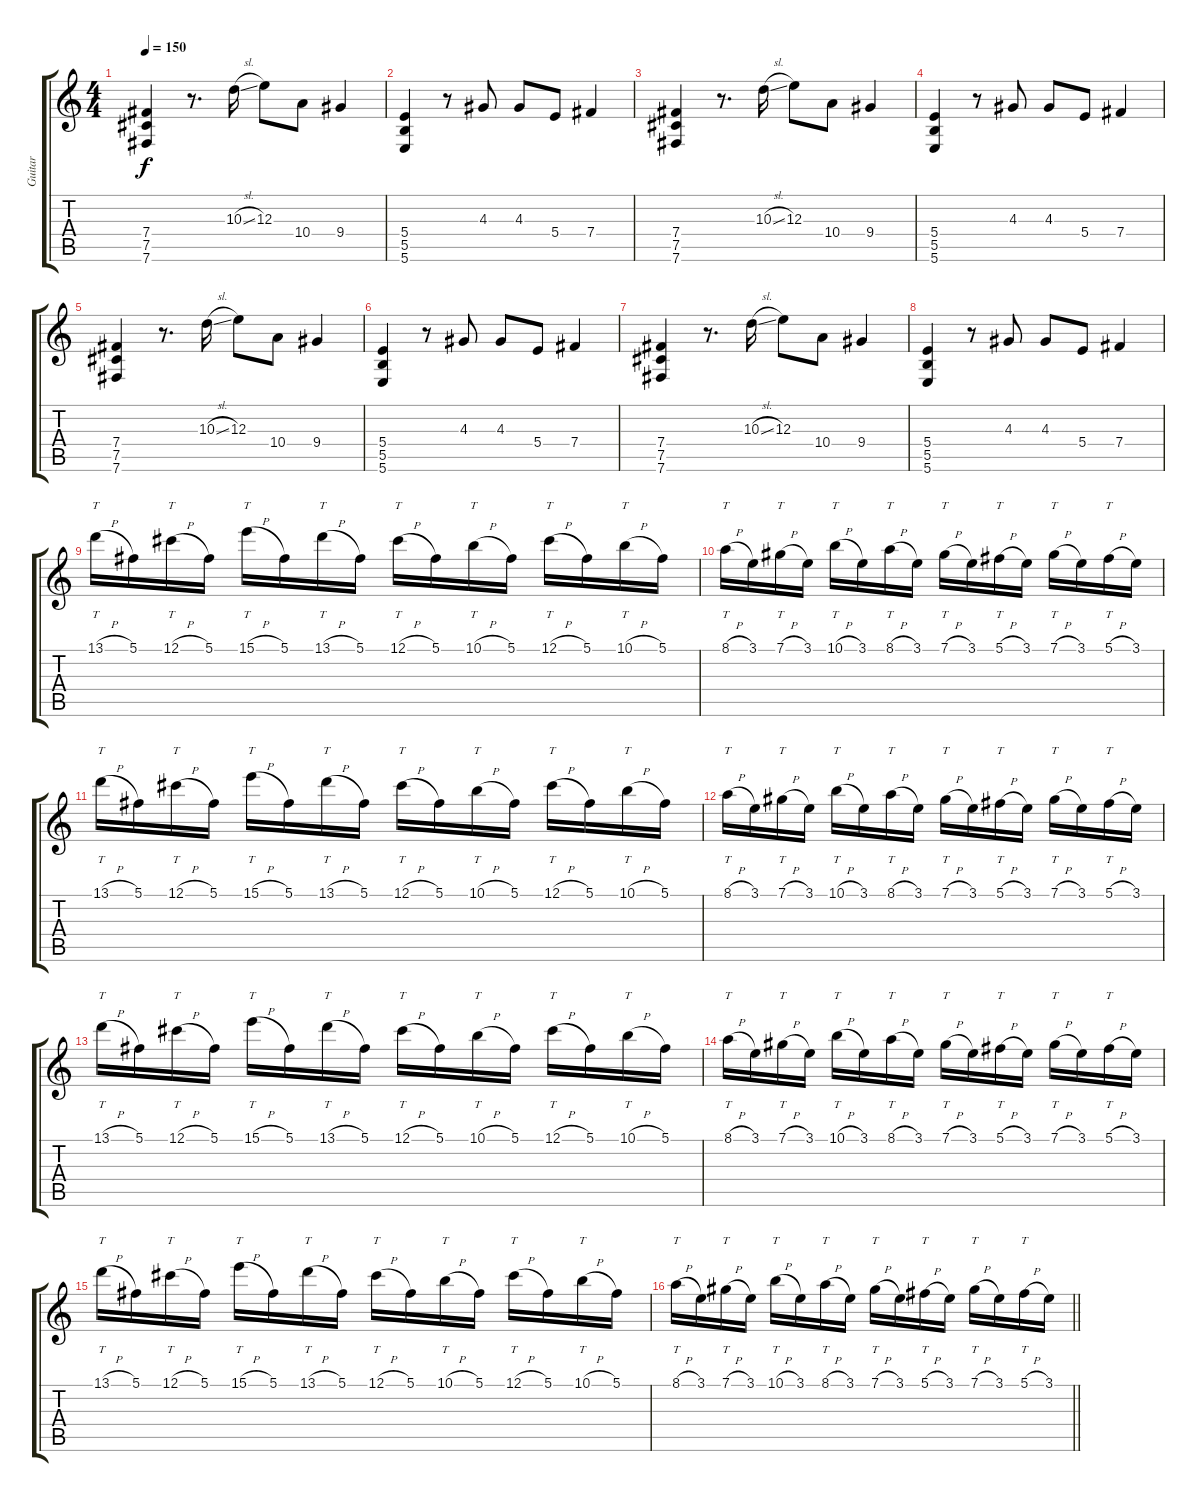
\track ("Guitar" "Guitar") {instrument distortionguitar}
\staff {score tabs}
\tuning (Db4 Ab3 E3 B2 Gb2 B1) {hide}
\ts (4 4)
\tempo 150
\clef g2
\ks c
(7.4 7.5 7.6).4{dy f} r.8{d} 10.3{sl}.16 12.3.8 10.4.8 9.4.4 |
(5.4 5.5 5.6).4 r.8 4.3.8 4.3.8 5.4.8 7.4.4 |
(7.4 7.5 7.6).4 r.8{d} 10.3{sl}.16 12.3.8 10.4.8 9.4.4 |
(5.4 5.5 5.6).4 r.8 4.3.8 4.3.8 5.4.8 7.4.4 |
(7.4 7.5 7.6).4 r.8{d} 10.3{sl}.16 12.3.8 10.4.8 9.4.4 |
(5.4 5.5 5.6).4 r.8 4.3.8 4.3.8 5.4.8 7.4.4 |
(7.4 7.5 7.6).4 r.8{d} 10.3{sl}.16 12.3.8 10.4.8 9.4.4 |
(5.4 5.5 5.6).4 r.8 4.3.8 4.3.8 5.4.8 7.4.4 |
13.1{h}.16{tt volume 7} 5.1.16 12.1{h}.16{tt} 5.1.16 15.1{h}.16{tt} 5.1.16 13.1{h}.16{tt} 5.1.16 12.1{h}.16{tt} 5.1.16 10.1{h}.16{tt} 5.1.16 12.1{h}.16{tt} 5.1.16 10.1{h}.16{tt} 5.1.16 |
8.1{h}.16{tt} 3.1.16 7.1{h}.16{tt} 3.1.16 10.1{h}.16{tt} 3.1.16 8.1{h}.16{tt} 3.1.16 7.1{h}.16{tt} 3.1.16 5.1{h}.16{tt} 3.1.16 7.1{h}.16{tt} 3.1.16 5.1{h}.16{tt} 3.1.16 |
13.1{h}.16{tt} 5.1.16 12.1{h}.16{tt} 5.1.16 15.1{h}.16{tt} 5.1.16 13.1{h}.16{tt} 5.1.16 12.1{h}.16{tt} 5.1.16 10.1{h}.16{tt} 5.1.16 12.1{h}.16{tt} 5.1.16 10.1{h}.16{tt} 5.1.16 |
8.1{h}.16{tt} 3.1.16 7.1{h}.16{tt} 3.1.16 10.1{h}.16{tt} 3.1.16 8.1{h}.16{tt} 3.1.16 7.1{h}.16{tt} 3.1.16 5.1{h}.16{tt} 3.1.16 7.1{h}.16{tt} 3.1.16 5.1{h}.16{tt} 3.1.16 |
13.1{h}.16{tt} 5.1.16 12.1{h}.16{tt volume 0} 5.1.16 15.1{h}.16{tt} 5.1.16 13.1{h}.16{tt} 5.1.16 12.1{h}.16{tt} 5.1.16 10.1{h}.16{tt} 5.1.16 12.1{h}.16{tt} 5.1.16 10.1{h}.16{tt} 5.1.16 |
8.1{h}.16{tt} 3.1.16 7.1{h}.16{tt} 3.1.16 10.1{h}.16{tt} 3.1.16 8.1{h}.16{tt} 3.1.16 7.1{h}.16{tt} 3.1.16 5.1{h}.16{tt} 3.1.16 7.1{h}.16{tt} 3.1.16 5.1{h}.16{tt} 3.1.16 |
13.1{h}.16{tt} 5.1.16 12.1{h}.16{tt} 5.1.16 15.1{h}.16{tt} 5.1.16 13.1{h}.16{tt} 5.1.16 12.1{h}.16{tt} 5.1.16 10.1{h}.16{tt} 5.1.16 12.1{h}.16{tt} 5.1.16 10.1{h}.16{tt} 5.1.16 |
\barLineRight lightlight
8.1{h}.16{tt} 3.1.16 7.1{h}.16{tt} 3.1.16 10.1{h}.16{tt} 3.1.16 8.1{h}.16{tt} 3.1.16 7.1{h}.16{tt} 3.1.16 5.1{h}.16{tt} 3.1.16 7.1{h}.16{tt} 3.1.16 5.1{h}.16{tt} 3.1.16
